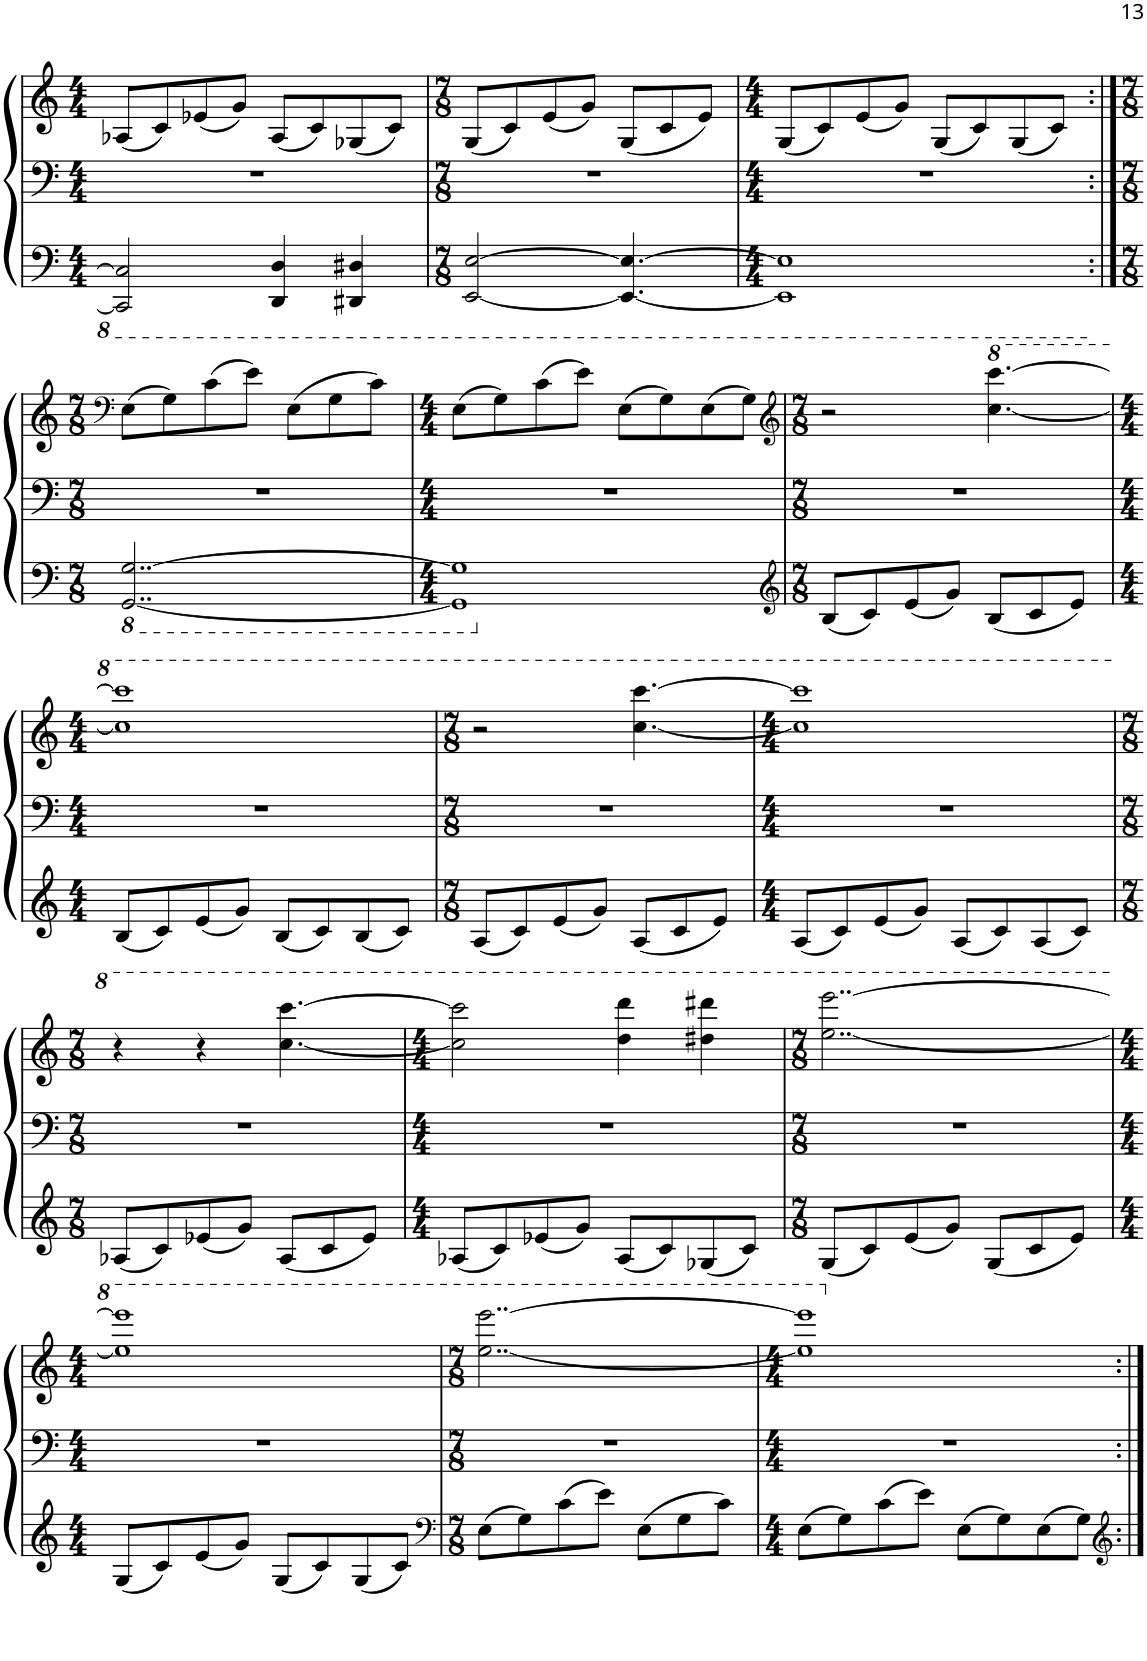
**kern	**kern	**kern
*part1	*part1	*part1
*staff3	*staff2	*staff1
*I"Piano	*	*
*I'Pno.	*	*
!!LO:PB:g=z
*clefF4	*clefF4	*clefG2
*k[]	*k[]	*k[]
*M4/4	*M4/4	*M4/4
=129	=129	=129
2CCC/] 2CC/]	1r	(8A-X/L
.	.	8c/)
.	.	(8e-X/
.	.	8g/J)
4DDD/ 4DD/	.	(8A-/L
.	.	8c/)
4DDD#X/ 4DD#X/	.	(8G-X/
.	.	8c/J)
=130	=130	=130
*M7/8	*M7/8	*M7/8
[2EEE/ [2EE/	2..r	(8G/L
.	.	8c/)
.	.	(8e/
.	.	8g/J)
4.EEE/_ 4.EE/_	.	(8G/L
.	.	8c/
.	.	8e/J)
=131	=131	=131
*M4/4	*M4/4	*M4/4
1EEE] 1EE]	1r	(8G/L
.	.	8c/)
.	.	(8e/
.	.	8g/J)
.	.	(8G/L
.	.	8c/)
.	.	(8G/
.	.	8c/J)
!!LO:LB:g=z
=132:|!	=132:|!	=132:|!
*	*	*clefF4
*M7/8	*M7/8	*M7/8
[2..GGG/ [2..GG/	2..r	(8E\L
.	.	8G\)
.	.	(8c\
.	.	8e\J)
.	.	(8E\L
.	.	8G\
.	.	8c\J)
=133	=133	=133
*M4/4	*M4/4	*M4/4
1GGG] 1GG]	1r	(8E\L
.	.	8G\)
.	.	(8c\
.	.	8e\J)
.	.	(8E\L
.	.	8G\)
.	.	(8E\
.	.	8G\J)
=134	=134	=134
*clefG2	*	*clefG2
*M7/8	*M7/8	*M7/8
8B/L	2..r	2r
8c/	.	.
8e/	.	.
8g/J	.	.
*	*	*8va
8B/L	.	[4.ccc\ [4.cccc\
8c/	.	.
8e/J	.	.
!!LO:LB:g=z
=135	=135	=135
*M4/4	*M4/4	*M4/4
8B/L	1r	1ccc] 1cccc]
8c/	.	.
8e/	.	.
8g/J	.	.
8B/L	.	.
8c/	.	.
8B/	.	.
8c/J	.	.
=136	=136	=136
*M7/8	*M7/8	*M7/8
8A/L	2..r	2r
8c/	.	.
8e/	.	.
8g/J	.	.
8A/L	.	[4.ccc\ [4.cccc\
8c/	.	.
8e/J	.	.
=137	=137	=137
*M4/4	*M4/4	*M4/4
8A/L	1r	1ccc] 1cccc]
8c/	.	.
8e/	.	.
8g/J	.	.
8A/L	.	.
8c/	.	.
8A/	.	.
8c/J	.	.
!!LO:LB:g=z
=138	=138	=138
*M7/8	*M7/8	*M7/8
8A-X/L	2..r	4r
8c/	.	.
8e-X/	.	4r
8g/J	.	.
8A-/L	.	[4.ccc\ [4.cccc\
8c/	.	.
8e-/J	.	.
=139	=139	=139
*M4/4	*M4/4	*M4/4
8A-X/L	1r	2ccc\] 2cccc\]
8c/	.	.
8e-X/	.	.
8g/J	.	.
8A-/L	.	4ddd\ 4dddd\
8c/	.	.
8G-X/	.	4ddd#X\ 4dddd#X\
8c/J	.	.
=140	=140	=140
*M7/8	*M7/8	*M7/8
8G/L	2..r	[2..eee\ [2..eeee\
8c/	.	.
8e/	.	.
8g/J	.	.
8G/L	.	.
8c/	.	.
8e/J	.	.
!!LO:LB:g=z
=141	=141	=141
*M4/4	*M4/4	*M4/4
8G/L	1r	1eee] 1eeee]
8c/	.	.
8e/	.	.
8g/J	.	.
8G/L	.	.
8c/	.	.
8G/	.	.
8c/J	.	.
=142	=142	=142
*clefF4	*	*
*M7/8	*M7/8	*M7/8
8E\L	2..r	[2..eee\ [2..eeee\
8G\	.	.
8c\	.	.
8e\J	.	.
8E\L	.	.
8G\	.	.
8c\J	.	.
=143	=143	=143
*M4/4	*M4/4	*M4/4
8E\L	1r	1eee] 1eeee]
8G\	.	.
8c\	.	.
8e\J	.	.
8E\L	.	.
8G\	.	.
8E\	.	.
8G\J	.	.
*	*	*X8va
=:|!	=:|!	=:|!
*-	*-	*-
